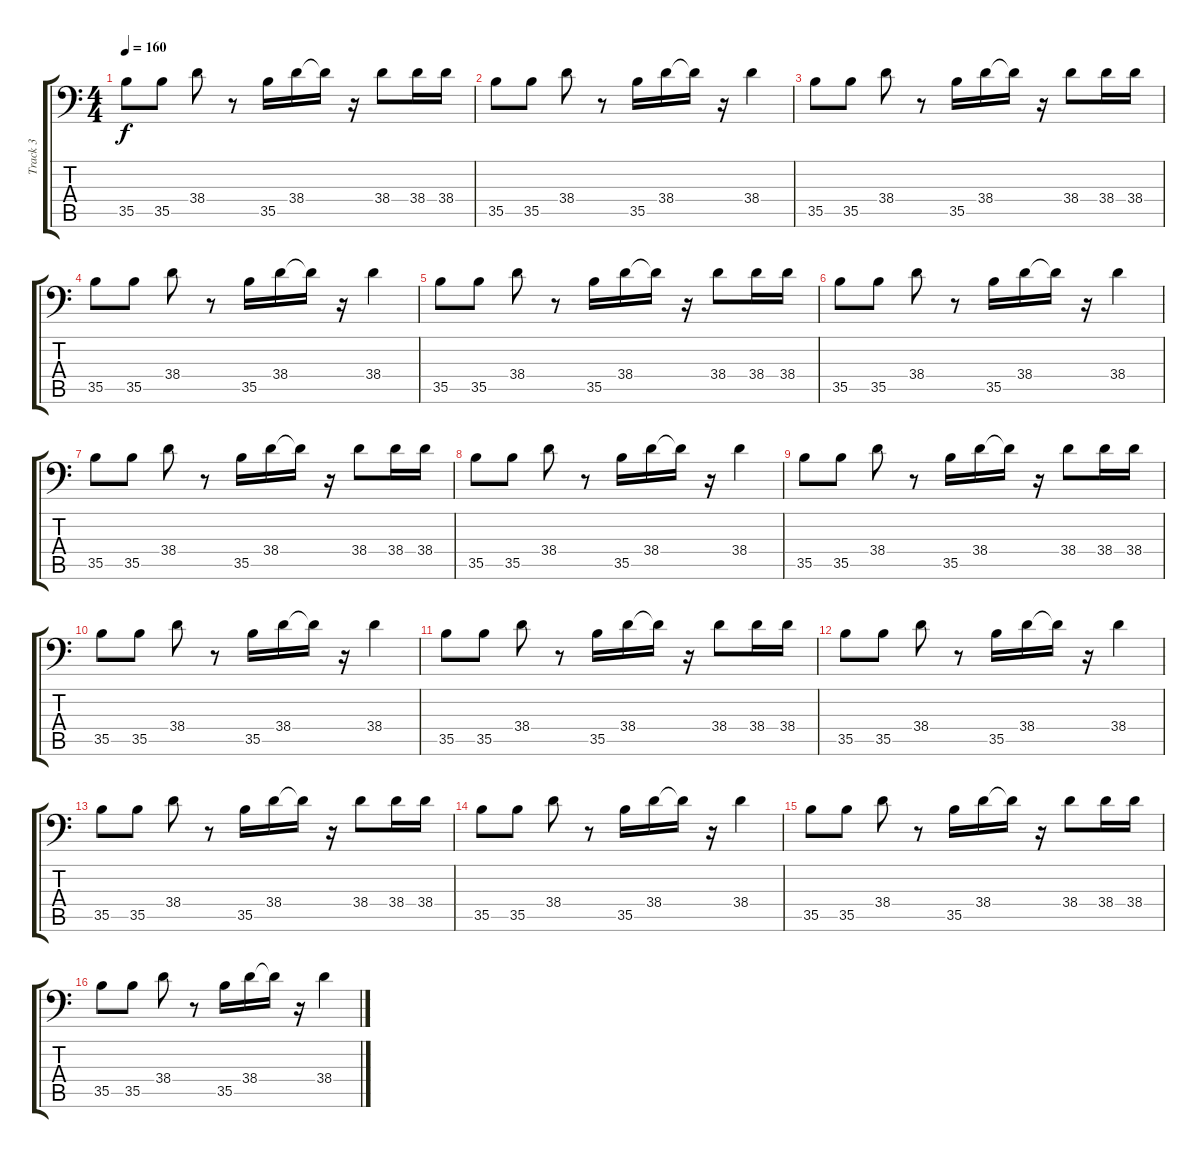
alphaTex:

\track ("Track 3" "Track 3") {instrument acousticgrandpiano}
\staff {score tabs}
\tuning (C-1 C-1 C-1 C-1 C-1 C-1) {hide}
\ts (4 4)
\tempo 160
\clef f4
\ks c
35.5.8{dy f} 35.5.8 38.4.8 r.8 35.5.16 38.4.16 38.4{t}.16 r.16 38.4.8 38.4.16 38.4.16 |
35.5.8 35.5.8 38.4.8 r.8 35.5.16 38.4.16 38.4{t}.16 r.16 38.4.4 |
35.5.8 35.5.8 38.4.8 r.8 35.5.16 38.4.16 38.4{t}.16 r.16 38.4.8 38.4.16 38.4.16 |
35.5.8 35.5.8 38.4.8 r.8 35.5.16 38.4.16 38.4{t}.16 r.16 38.4.4 |
35.5.8 35.5.8 38.4.8 r.8 35.5.16 38.4.16 38.4{t}.16 r.16 38.4.8 38.4.16 38.4.16 |
35.5.8 35.5.8 38.4.8 r.8 35.5.16 38.4.16 38.4{t}.16 r.16 38.4.4 |
35.5.8 35.5.8 38.4.8 r.8 35.5.16 38.4.16 38.4{t}.16 r.16 38.4.8 38.4.16 38.4.16 |
35.5.8 35.5.8 38.4.8 r.8 35.5.16 38.4.16 38.4{t}.16 r.16 38.4.4 |
35.5.8 35.5.8 38.4.8 r.8 35.5.16 38.4.16 38.4{t}.16 r.16 38.4.8 38.4.16 38.4.16 |
35.5.8 35.5.8 38.4.8 r.8 35.5.16 38.4.16 38.4{t}.16 r.16 38.4.4 |
35.5.8 35.5.8 38.4.8 r.8 35.5.16 38.4.16 38.4{t}.16 r.16 38.4.8 38.4.16 38.4.16 |
35.5.8 35.5.8 38.4.8 r.8 35.5.16 38.4.16 38.4{t}.16 r.16 38.4.4 |
35.5.8 35.5.8 38.4.8 r.8 35.5.16 38.4.16 38.4{t}.16 r.16 38.4.8 38.4.16 38.4.16 |
35.5.8 35.5.8 38.4.8 r.8 35.5.16 38.4.16 38.4{t}.16 r.16 38.4.4 |
35.5.8 35.5.8 38.4.8 r.8 35.5.16 38.4.16 38.4{t}.16 r.16 38.4.8 38.4.16 38.4.16 |
35.5.8 35.5.8 38.4.8 r.8 35.5.16 38.4.16 38.4{t}.16 r.16 38.4.4
